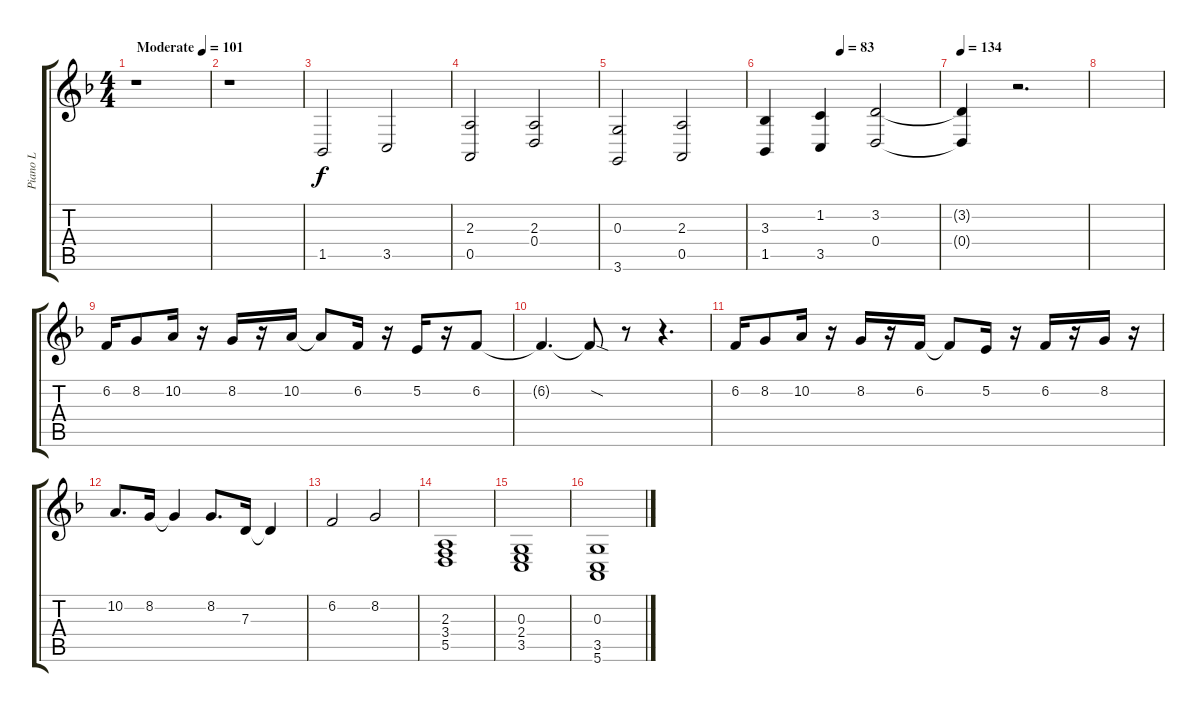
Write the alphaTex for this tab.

\track ("Piano L" "Piano L") {instrument brightacousticpiano}
\staff {score tabs}
\tuning (E4 B3 G3 D3 A2 E2) {hide}
\ts (4 4)
\tempo (101 "Moderate")
\clef g2
\ks f
r.1{dy f volume 11 balance 7 instrument brightacousticpiano} |
r.1 |
1.5.2 3.5.2 |
(2.3 0.5).2 (2.3 0.4).2 |
(0.3 3.6).2 (2.3 0.5).2 |
\tempo (83 0.4375)
(3.3 1.5).4 (1.2 3.5).4 (3.2 0.4).2 |
\tempo 134
(3.2{t} 0.4{t}).4 r.2{d} |
|
6.2.16{volume 10 instrument distortionguitar} 8.2.8 10.2.16 r.16 8.2.16 r.16 10.2.16 10.2{t}.8 6.2.16 r.16 5.2.16 r.16 6.2.8 |
6.2{t}.4{d} 6.2{sod t}.8 r.8 r.4{d} |
6.2.16 8.2.8 10.2.16 r.16 8.2.16 r.16 6.2.16 6.2{t}.8 5.2.16 r.16 6.2.16 r.16 8.2.16 r.16 |
10.2.8{d} 8.2.16 8.2{t}.4 8.2.8{d} 7.3.16 7.3{t}.4 |
6.2.2 8.2.2 |
(2.3 3.4 5.5).1{volume 11 balance 7 instrument brightacousticpiano} |
(0.3 2.4 3.5).1 |
(0.3 3.5 5.6).1
